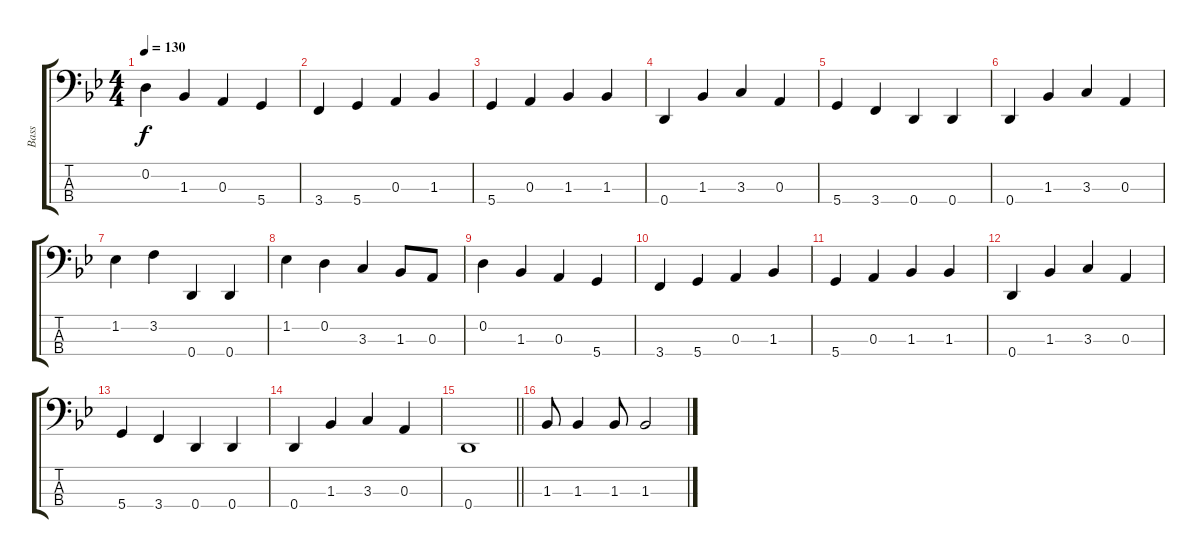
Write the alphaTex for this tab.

\track ("Bass" "Bass") {instrument electricbassfinger}
\staff {score tabs}
\tuning (G2 D2 A1 D1) {hide}
\ts (4 4)
\tempo 130
\clef f4
\ks gminor
0.2.4{dy f} 1.3.4 0.3.4 5.4.4 |
3.4.4 5.4.4 0.3.4 1.3.4 |
5.4.4 0.3.4 1.3.4 1.3.4 |
0.4.4 1.3.4 3.3.4 0.3.4 |
5.4.4 3.4.4 0.4.4 0.4.4 |
0.4.4 1.3.4 3.3.4 0.3.4 |
1.2.4 3.2.4 0.4.4 0.4.4 |
1.2.4 0.2.4 3.3.4 1.3.8 0.3.8 |
0.2.4 1.3.4 0.3.4 5.4.4 |
3.4.4 5.4.4 0.3.4 1.3.4 |
5.4.4 0.3.4 1.3.4 1.3.4 |
0.4.4 1.3.4 3.3.4 0.3.4 |
5.4.4 3.4.4 0.4.4 0.4.4 |
0.4.4 1.3.4 3.3.4 0.3.4 |
\barLineRight lightlight
0.4.1 |
1.3.8 1.3.4 1.3.8 1.3.2
